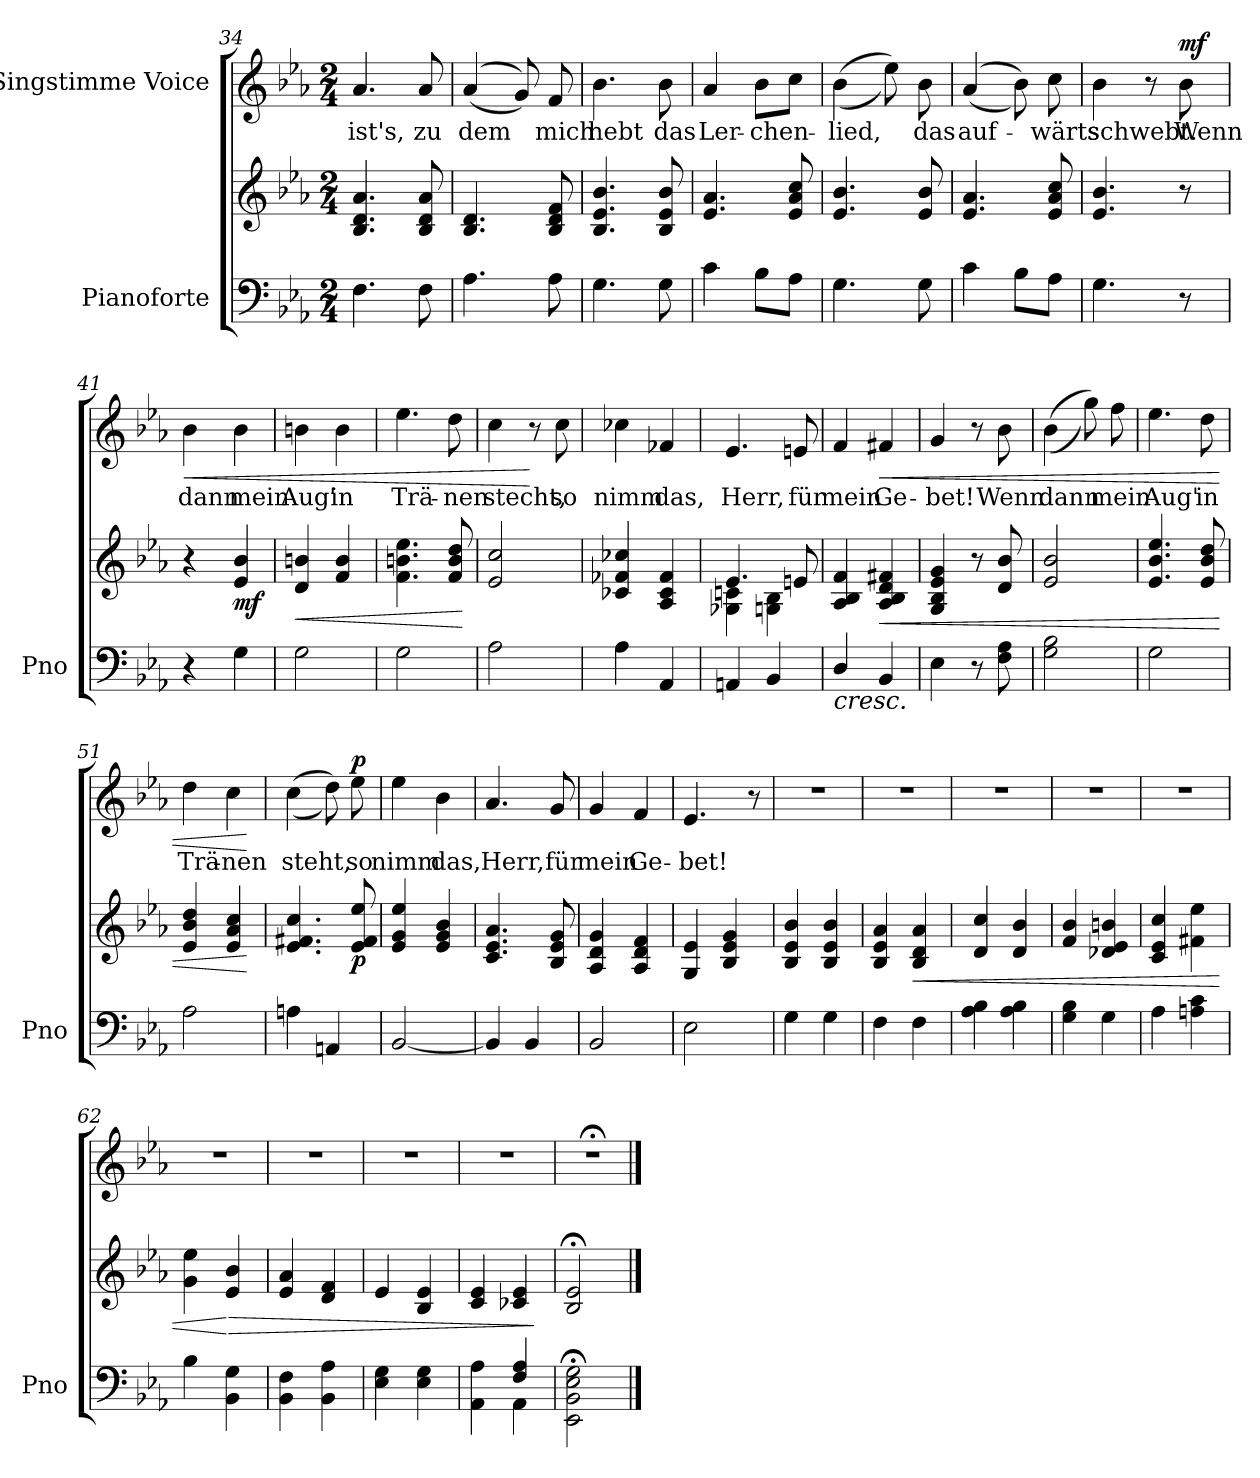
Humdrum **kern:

**kern	**kern	**dynam	**kern	**text	**dynam
*part2	*part2	*part2	*part1	*part1	*part1
*staff3	*staff2	*staff2/3	*staff1	*staff1	*staff1
*I"Pianoforte	*	*	*I"Singstimme Voice	*	*
*I'Pno	*	*	*	*	*
*clefF4	*clefG2	*	*clefG2	*	*
*k[b-e-a-]	*k[b-e-a-]	*	*k[b-e-a-]	*	*
*M2/4	*M2/4	*	*M2/4	*	*
=34	=34	=34	=34	=34	=34
4.F\	4.B-/ 4.d/ 4.a-/	.	4.a-/	ist's,	.
8F\	8B-/ 8d/ 8a-/	.	8a-/	zu	.
=35	=35	=35	=35	=35	=35
4.A-\	4.B-/ 4.d/	.	((4a-/	dem	.
.	.	.	8g/))	.	.
8A-\	8B-/ 8d/ 8f/	.	8f/	mich	.
=36	=36	=36	=36	=36	=36
4.G\	4.B-/ 4.e-/ 4.b-/	.	4.b-\	hebt	.
8G\	8B-/ 8e-/ 8b-/	.	8b-\	das	.
=37	=37	=37	=37	=37	=37
4c\	4.e-/ 4.a-/	.	4a-/	Ler-	.
8B-\L	.	.	8b-\L	-chen-	.
8A-\J	8e-/ 8a-/ 8cc/	.	8cc\J	.	.
=38	=38	=38	=38	=38	=38
4.G\	4.e-/ 4.b-/	.	((4b-\	-lied,	.
.	.	.	8ee-\))	.	.
8G\	8e-/ 8b-/	.	8b-\	das	.
=39	=39	=39	=39	=39	=39
4c\	4.e-/ 4.a-/	.	((4a-/	auf-	.
8B-\L	.	.	8b-\))	.	.
8A-\J	8e-/ 8a-/ 8cc/	.	8cc\	-wärts	.
=40	=40	=40	=40	=40	=40
4.G\	4.e-/ 4.b-/	.	4b-\	schwebt.	.
.	.	.	8r	.	.
!	!	!	!	!	!LO:DY:a
8r	8r	.	8b-\	Wenn	mf
=41	=41	=41	=41	=41	=41
!	!	!	!	!	!LO:HP:b
4r	4r	.	4b-\	dann	<
!	!	!LO:DY:b	!	!	!
4G\	4e-/ 4b-/	mf	4b-\	mein	.
=42	=42	=42	=42	=42	=42
!	!	!LO:HP:b	!	!	!
2G\	4d/ 4bn/	<	4bn\	Aug'	.
.	4f/ 4b/	.	4b\	in	.
=43	=43	=43	=43	=43	=43
2G\	4.f\ 4.bn\ 4.ee-\	.	4.ee-\	Trä-	.
.	8f/ 8b/ 8dd/	.	8dd\	-nen	.
.	.	[	.	.	.
=44	=44	=44	=44	=44	=44
2A-\	2e-/ 2cc/	.	4cc\	stecht,	.
.	.	.	8r	.	[
.	.	.	8cc\	so	.
=45	=45	=45	=45	=45	=45
4A-\	4c-X/ 4f-X/ 4cc-X/	.	4cc-X\	nimm	.
4AA-/	4A-/ 4c-/ 4f-/	.	4f-X/	das,	.
=46	=46	=46	=46	=46	=46
*	*^	*	*	*	*
4AAn/	4.e-/	4G-X\ 4cn\	.	4.e-/	Herr,	.
4BB-/	.	4Gn\ 4B-\	.	.	.	.
.	8en/	.	.	8en/	für	.
*	*v	*v	*	*	*	*
=47	=47	=47	=47	=47	=47
!	!	!LO:HP:b=2	!	!	!
4D/	4A-/ 4B-/ 4f/	<	4f/	mein	.
!	!	!LO:HP:b	!	!	!LO:HP:b
4BB-/	4A-/ 4B-/ 4d/ 4f#X/	<	4f#X/	Ge-	<
=48	=48	=48	=48	=48	=48
4E-\	4G/ 4B-/ 4e-/ 4g/	.	4g/	-bet!	.
8r	8r	.	8r	.	.
8F\ 8A-\	8d/ 8b-/	.	8b-\	Wenn	.
=49	=49	=49	=49	=49	=49
2G\ 2B-\	2e-/ 2b-/	.	((4b-\	dann	.
.	.	.	8gg\))	.	.
.	.	.	8ff\	mein	.
=50	=50	=50	=50	=50	=50
2G\	4.e-/ 4.b-/ 4.ee-/	.	4.ee-\	Aug'	.
.	8e-/ 8b-/ 8dd/	.	8dd\	in	.
=51	=51	=51	=51	=51	=51
2A-\	4e-/ 4b-/ 4dd/	.	4dd\	Trä-	.
.	4e-/ 4a-/ 4cc/	.	4cc\	-nen	.
.	.	[ [	.	.	[
=52	=52	=52	=52	=52	=52
4An\	4.e-/ 4.f#X/ 4.cc/	.	((4cc\	steht,	.
4AAn/	.	.	8dd\))	.	.
!	!	!LO:DY:b	!	!	!LO:DY:a
.	8e-/ 8f#/ 8ee-/	p	8ee-\	so	p
=53	=53	=53	=53	=53	=53
[2BB-/	4e-/ 4g/ 4ee-/	.	4ee-\	nimm	.
.	4e-/ 4g/ 4b-/	.	4b-\	das,	.
=54	=54	=54	=54	=54	=54
4BB-/]	4.c/ 4.e-/ 4.a-/	.	4.a-/	Herr,	.
4BB-/	.	.	.	.	.
.	8B-/ 8e-/ 8g/	.	8g/	für	.
=55	=55	=55	=55	=55	=55
2BB-/	4A-/ 4d/ 4g/	.	4g/	mein	.
.	4A-/ 4d/ 4f/	.	4f/	Ge-	.
=56	=56	=56	=56	=56	=56
2E-\	4G/ 4e-/	.	4.e-/	-bet!	.
.	4B-/ 4e-/ 4g/	.	.	.	.
.	.	.	8r	.	.
=57	=57	=57	=57	=57	=57
4G\	4B-/ 4e-/ 4b-/	.	2r	.	.
4G\	4B-/ 4e-/ 4b-/	.	.	.	.
=58	=58	=58	=58	=58	=58
4F\	4B-/ 4e-/ 4a-/	.	2r	.	.
!	!	!LO:HP:b	!	!	!
4F\	4B-/ 4d/ 4a-/	<	.	.	.
=59	=59	=59	=59	=59	=59
4A-\ 4B-\	4d/ 4cc/	.	2r	.	.
4A-\ 4B-\	4d/ 4b-/	.	.	.	.
=60	=60	=60	=60	=60	=60
4G\ 4B-\	4f/ 4b-/	.	2r	.	.
4G\	4d-X/ 4e-/ 4bn/	.	.	.	.
=61	=61	=61	=61	=61	=61
4A-\	4c/ 4e-/ 4cc/	.	2r	.	.
4An\ 4c\	4f#X\ 4ee-\	.	.	.	.
=62	=62	=62	=62	=62	=62
4B-\	4g\ 4ee-\	.	2r	.	.
!	!	!LO:HP:n=1:b	!	!	!
4BB-\ 4G\	4e-/ 4b-/	[ >	.	.	.
=63	=63	=63	=63	=63	=63
4BB-\ 4F\	4e-/ 4a-/	.	2r	.	.
4BB-\ 4A-\	4d/ 4f/	.	.	.	.
=64	=64	=64	=64	=64	=64
4E-\ 4G\	4e-/	.	2r	.	.
4E-\ 4G\	4B-/ 4e-/	.	.	.	.
=65	=65	=65	=65	=65	=65
*^	*	*	*	*	*
4AA-\ 4A-\	4ryy	4c/ 4e-/	.	2r	.	.
4AA-\	4F/ 4A-/	4c-X/ 4e-/	.	.	.	.
*v	*v	*	*	*	*	*
.	.	]	.	.	.
=66	=66	=66	=66	=66	=66
2EE-\;< 2BB-\;< 2E-\;< 2G\;<	2B-/;< 2e-/;<	.	2r;<	.	.
==	==	==	==	==	==
*-	*-	*-	*-	*-	*-
